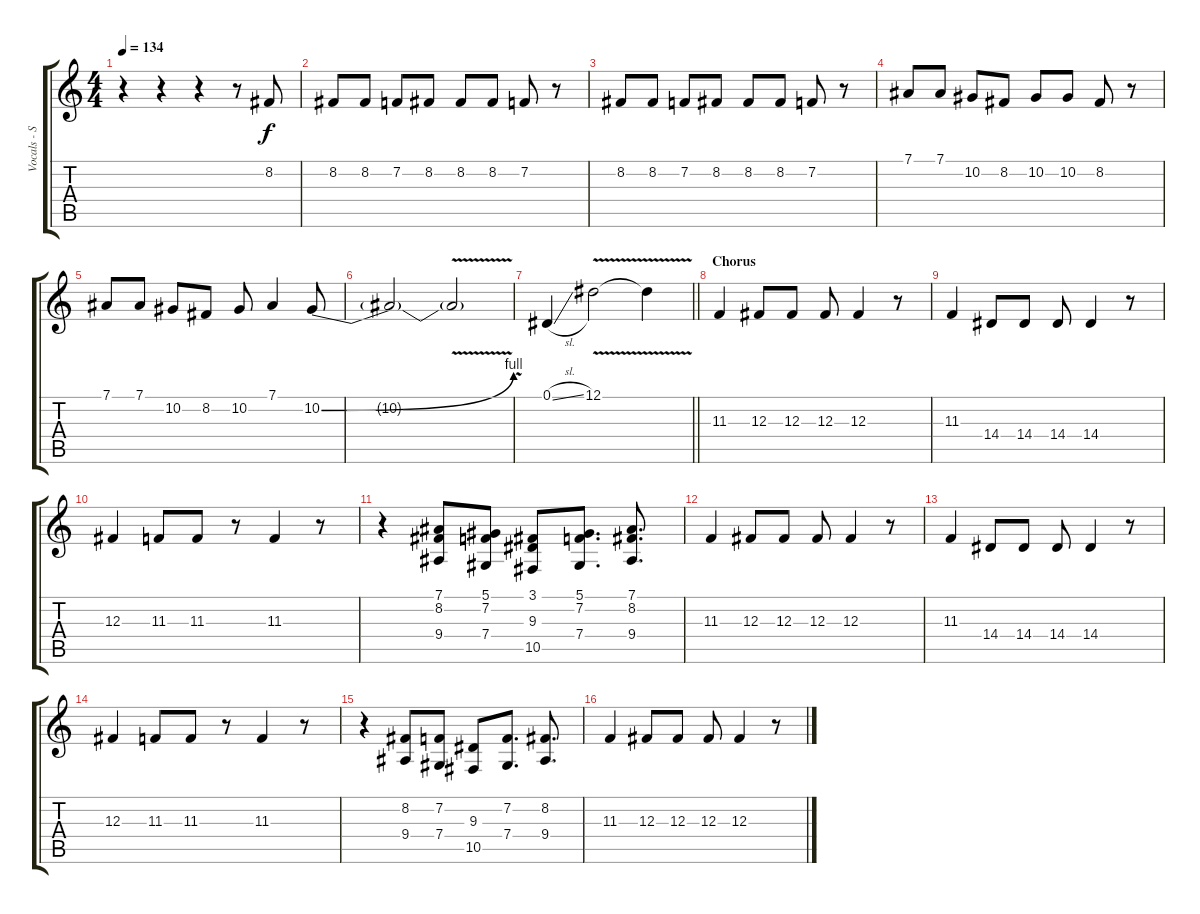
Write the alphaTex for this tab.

\track ("Vocals - Simon Cruz" "Vocals - S") {instrument altosax}
\staff {score tabs}
\tuning (Eb4 Bb3 Gb3 Db3 Ab2 Eb2) {hide}
\ts (4 4)
\tempo 134
\clef g2
\ks c
r.4{dy f} r.4 r.4 r.8 8.2.8 |
8.2.8 8.2.8 7.2.8 8.2.8 8.2.8 8.2.8 7.2.8 r.8 |
8.2.8 8.2.8 7.2.8 8.2.8 8.2.8 8.2.8 7.2.8 r.8 |
7.1.8 7.1.8 10.2.8 8.2.8 10.2.8 10.2.8 8.2.8 r.8 |
7.1.8 7.1.8 10.2.8 8.2.8 10.2.8 7.1.4 10.2{be (bend 0 0 60 4)}.8 |
10.2{t}.2 10.2{v t}.2 |
\barLineRight lightlight
0.1{sl}.4 12.1{v}.2 12.1{t}.4 |
\section ("" "Chorus")
11.3.4 12.3.8 12.3.8 12.3.8 12.3.4 r.8 |
11.3.4 14.4.8 14.4.8 14.4.8 14.4.4 r.8 |
12.3.4 11.3.8 11.3.8 r.8 11.3.4 r.8 |
r.4 (7.1 8.2 9.4).8 (5.1 7.2 7.4).8 (3.1 9.3 10.5).8 (5.1 7.2 7.4).8{d} (7.1 8.2 9.4).8{d} |
11.3.4 12.3.8 12.3.8 12.3.8 12.3.4 r.8 |
11.3.4 14.4.8 14.4.8 14.4.8 14.4.4 r.8 |
12.3.4 11.3.8 11.3.8 r.8 11.3.4 r.8 |
r.4 (8.2 9.4).8 (7.2 7.4).8 (9.3 10.5).8 (7.2 7.4).8{d} (8.2 9.4).8{d} |
11.3.4 12.3.8 12.3.8 12.3.8 12.3.4 r.8
